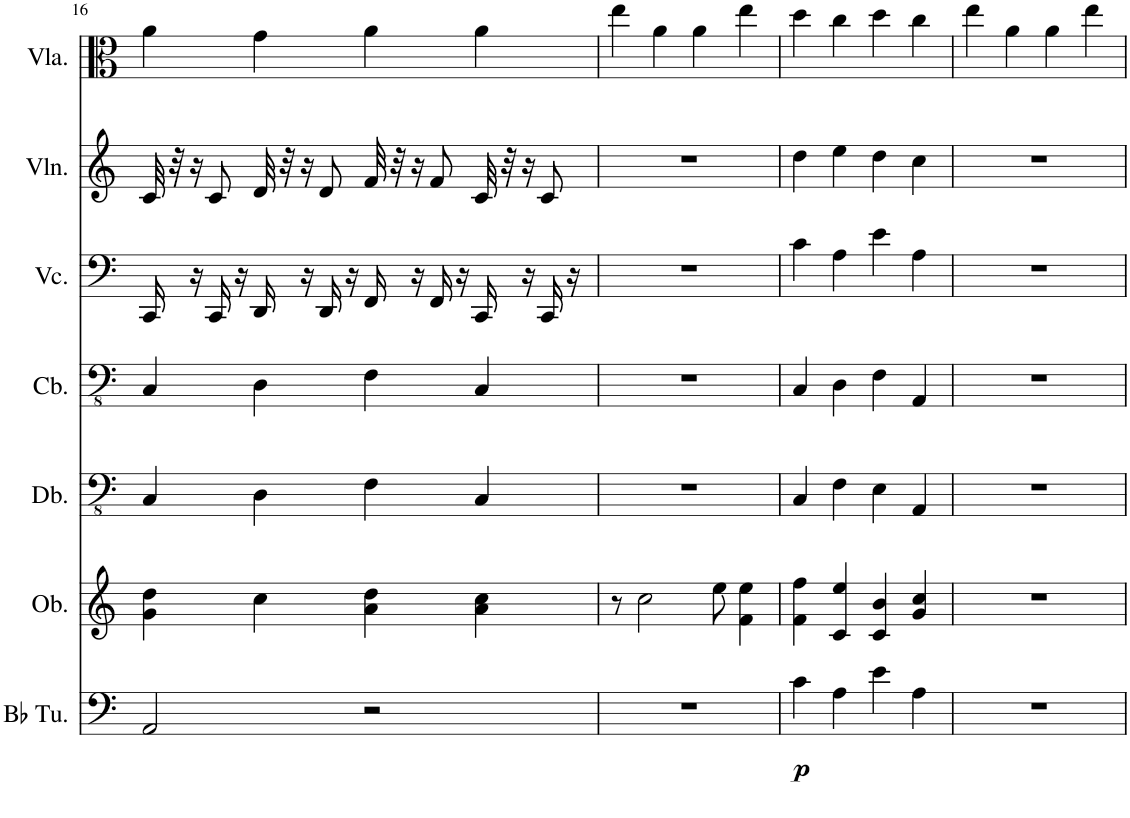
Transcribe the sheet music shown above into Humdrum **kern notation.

**kern	**dynam	**kern	**kern	**kern	**kern	**kern	**kern
*part7	*part7	*part6	*part5	*part4	*part3	*part2	*part1
*staff7	*staff7	*staff6	*staff5	*staff4	*staff3	*staff2	*staff1
*I"Bb Tuba	*	*I"Oboe	*I"Double Bass	*I"Contrabass	*I"Violoncello	*I"Violin	*I"Viola
*I'Bb Tu.	*	*I'Ob.	*I'Db.	*I'Cb.	*I'Vc.	*I'Vln.	*I'Vla.
!!LO:PB:g=z
*clefF4	*	*clefG2	*clefFv4	*clefFv4	*clefF4	*clefG2	*clefC3
*	*	*	*Trd7c12	*Trd7c12	*	*	*
*k[]	*	*k[]	*k[]	*k[]	*k[]	*k[]	*k[]
*M4/4	*	*M4/4	*M4/4	*M4/4	*M4/4	*M4/4	*M4/4
=16	=16	=16	=16	=16	=16	=16	=16
2AA/	.	4g\ 4dd\	4CC/	4CC/	16CC/	32c/	4a\
.	.	.	.	.	.	32r	.
.	.	.	.	.	16r	16r	.
.	.	.	.	.	16CC/	8c/	.
.	.	.	.	.	16r	.	.
.	.	4cc\	4DD\	4DD\	16DD/	32d/	4g\
.	.	.	.	.	.	32r	.
.	.	.	.	.	16r	16r	.
.	.	.	.	.	16DD/	8d/	.
.	.	.	.	.	16r	.	.
2r	.	4a\ 4dd\	4FF\	4FF\	16FF/	32f/	4a\
.	.	.	.	.	.	32r	.
.	.	.	.	.	16r	16r	.
.	.	.	.	.	16FF/	8f/	.
.	.	.	.	.	16r	.	.
.	.	4a\ 4cc\	4CC/	4CC/	16CC/	32c/	4a\
.	.	.	.	.	.	32r	.
.	.	.	.	.	16r	16r	.
.	.	.	.	.	16CC/	8c/	.
.	.	.	.	.	16r	.	.
=17	=17	=17	=17	=17	=17	=17	=17
1r	.	8r	1r	1r	1r	1r	4ee\
.	.	2cc\	.	.	.	.	.
.	.	.	.	.	.	.	4a\
.	.	.	.	.	.	.	4a\
.	.	8ee\	.	.	.	.	.
.	.	4f\ 4ee\	.	.	.	.	4ee\
=18	=18	=18	=18	=18	=18	=18	=18
!	!LO:DY:b	!	!	!	!	!	!
4c\	p	4f\ 4ff\	4CC/	4CC/	4c\	4dd\	4dd\
4A\	.	4c/ 4ee/	4FF\	4DD\	4A\	4ee\	4cc\
4e\	.	4c/ 4b/	4EE\	4FF\	4e\	4dd\	4dd\
4A\	.	4g/ 4cc/	4AAA/	4AAA/	4A\	4cc\	4cc\
=19	=19	=19	=19	=19	=19	=19	=19
1r	.	1r	1r	1r	1r	1r	4ee\
.	.	.	.	.	.	.	4a\
.	.	.	.	.	.	.	4a\
.	.	.	.	.	.	.	4ee\
=	=	=	=	=	=	=	=
*-	*-	*-	*-	*-	*-	*-	*-
